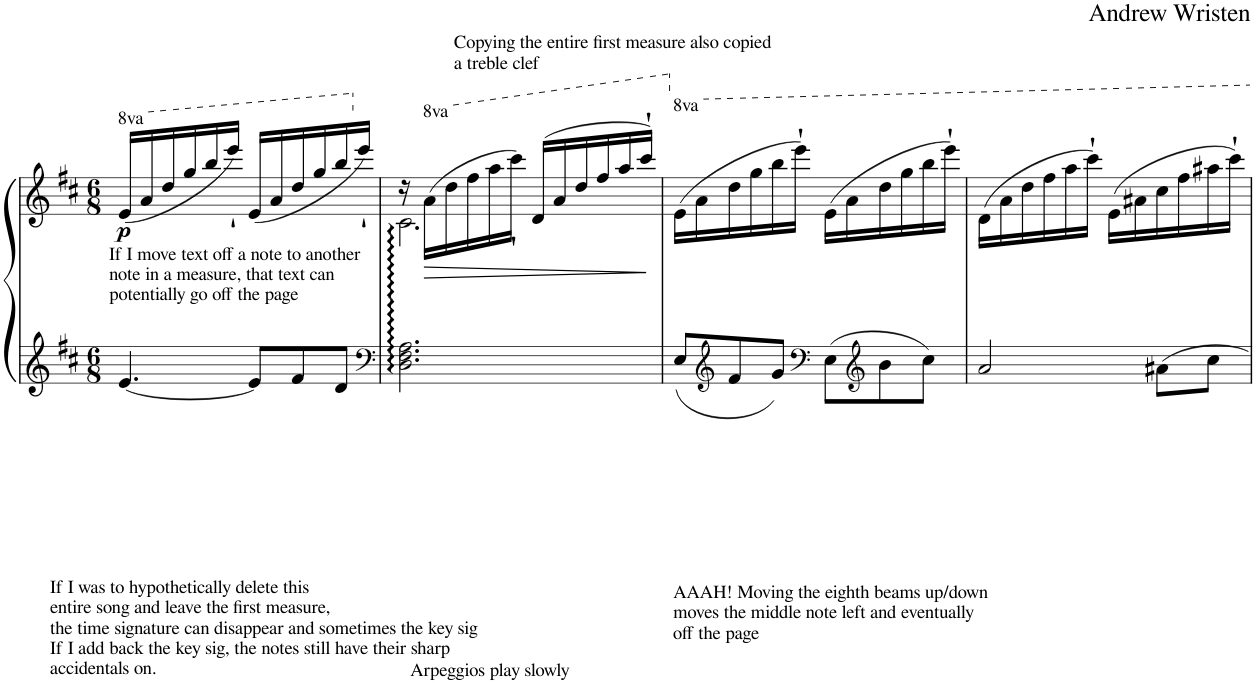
**kern	**kern	**dynam
*part1	*part1	*part1
*staff2	*staff1	*staff1/2
*I"Piano	*	*
*I'Pno	*	*
*clefG2	*clefG2	*
*k[f#c#]	*k[f#c#]	*
*M6/8	*M6/8	*
*	*8va	*
=1	=1	=1
!	!LO:TX:b:t=If I move text off a note to another	!
!	!LO:TX:b:t=note in a measure, that text can	!
!	!LO:TX:b:t=potentially go off the page	!
!LO:TX:b:t=If I was to hypothetically delete this	!	!
!LO:TX:b:t=entire song and leave the first measure,	!	!
!LO:TX:b:t=the time signature can disappear and sometimes the key sig	!	!
!LO:TX:b:t=If I add back the key sig, the notes still have their sharp	!	!
!LO:TX:b:t=accidentals on.	!	!
!	!	!LO:DY:b
[4.e/	(16ee/LL	p
.	16aa/	.
.	16ddd/	.
.	16ggg/	.
.	16bbb/	.
.	16eeee`/JJ)	.
8e/L]	(16ee/LL	.
.	16aa/	.
8f#/	16ddd/	.
.	16ggg/	.
8d/J	16bbb/	.
.	16eeee`/JJ)	.
=2	=2	=2
*clefF4	*	*
*	*X8va	*
*	*^	*
!LO:TX:b:t=Arpeggios play slowly	!	!	!
2.D\ 2.F#\ 2.A\	16r	2.c#\	.
!	!	!	!LO:HP:b
.	(16aa\LL	.	>
*	*8va	*	*
.	16ddd\	.	.
.	16fff#\	.	.
.	16aaa\	.	.
.	16cccc#`\JJ)	.	.
.	(16dd/LL	.	.
.	16aa/	.	.
.	16ddd/	.	.
.	16fff#/	.	.
.	16aaa/	.	.
.	16cccc#`/JJ)	.	]
=3	=3	=3	=3
*	*clefG2	*	*
*	*X8va	*	*
!	!LO:TX:a:t=Copying the entire first measure also copied	!	!
!	!LO:TX:a:t=a treble clef	!	!
8E/L	(16ee\LL	2.ryy	.
.	16aa\	.	.
*clefG2	*	*	*
8f#/	16ddd\	.	.
.	16ggg\	.	.
8g/J	16bbb\	.	.
.	16eeee`\JJ)	.	.
*clefF4	*	*	*
8E\L	(16ee\LL	.	.
.	16aa\	.	.
*clefG2	*	*	*
!LO:TX:b:t=AAAH! Moving the eighth beams up/down	!	!	!
!LO:TX:b:t=moves the middle note left and eventually	!	!	!
!LO:TX:b:t=off the page	!	!	!
8b\	16ddd\	.	.
.	16ggg\	.	.
8cc#\J	16bbb\	.	.
.	16eeee`\JJ)	.	.
*	*v	*v	*
=4	=4	=4
2a/	(16dd\LL	.
.	16aa\	.
.	16ddd\	.
.	16fff#\	.
.	16aaa\	.
.	16cccc#`\JJ)	.
.	(16ee\LL	.
.	16aa#X\	.
8a#X\L	16ccc#\	.
.	16fff#\	.
8cc#\J	16aaa#X\	.
.	16cccc#`\JJ)	.
=	=	=
*-	*-	*-
